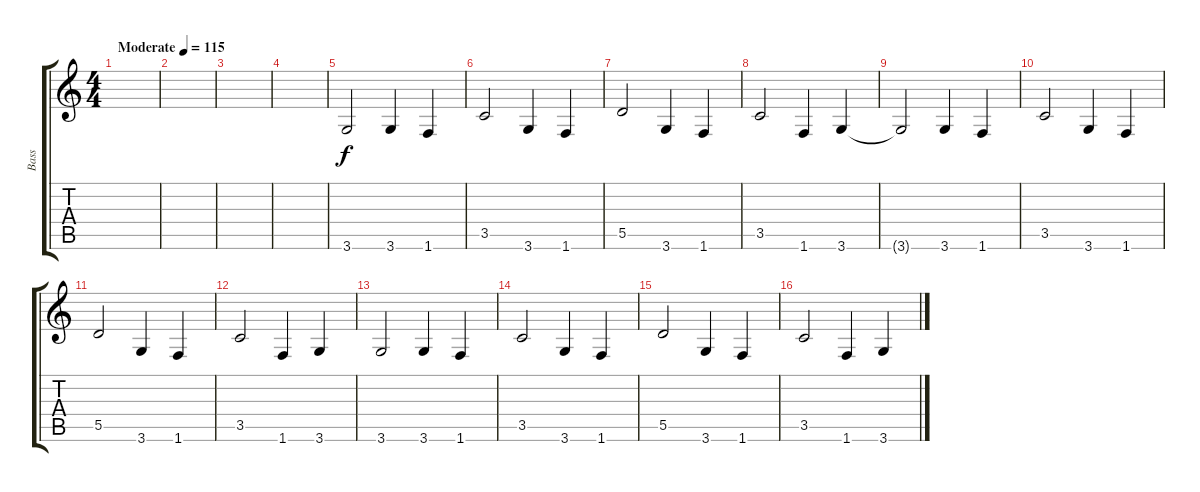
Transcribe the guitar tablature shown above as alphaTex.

\track ("Bass" "Bass") {instrument electricbassfinger}
\staff {score tabs}
\tuning (E4 B3 G3 D3 A2 E2) {hide}
\ts (4 4)
\tempo (115 "Moderate")
\clef g2
\ks c
|
|
|
|
3.6.2 3.6.4 1.6.4 |
3.5.2 3.6.4 1.6.4 |
5.5.2 3.6.4 1.6.4 |
3.5.2 1.6.4 3.6.4 |
3.6{t}.2 3.6.4 1.6.4 |
3.5.2 3.6.4 1.6.4 |
5.5.2 3.6.4 1.6.4 |
3.5.2 1.6.4 3.6.4 |
3.6.2 3.6.4 1.6.4 |
3.5.2 3.6.4 1.6.4 |
5.5.2 3.6.4 1.6.4 |
3.5.2 1.6.4 3.6.4
